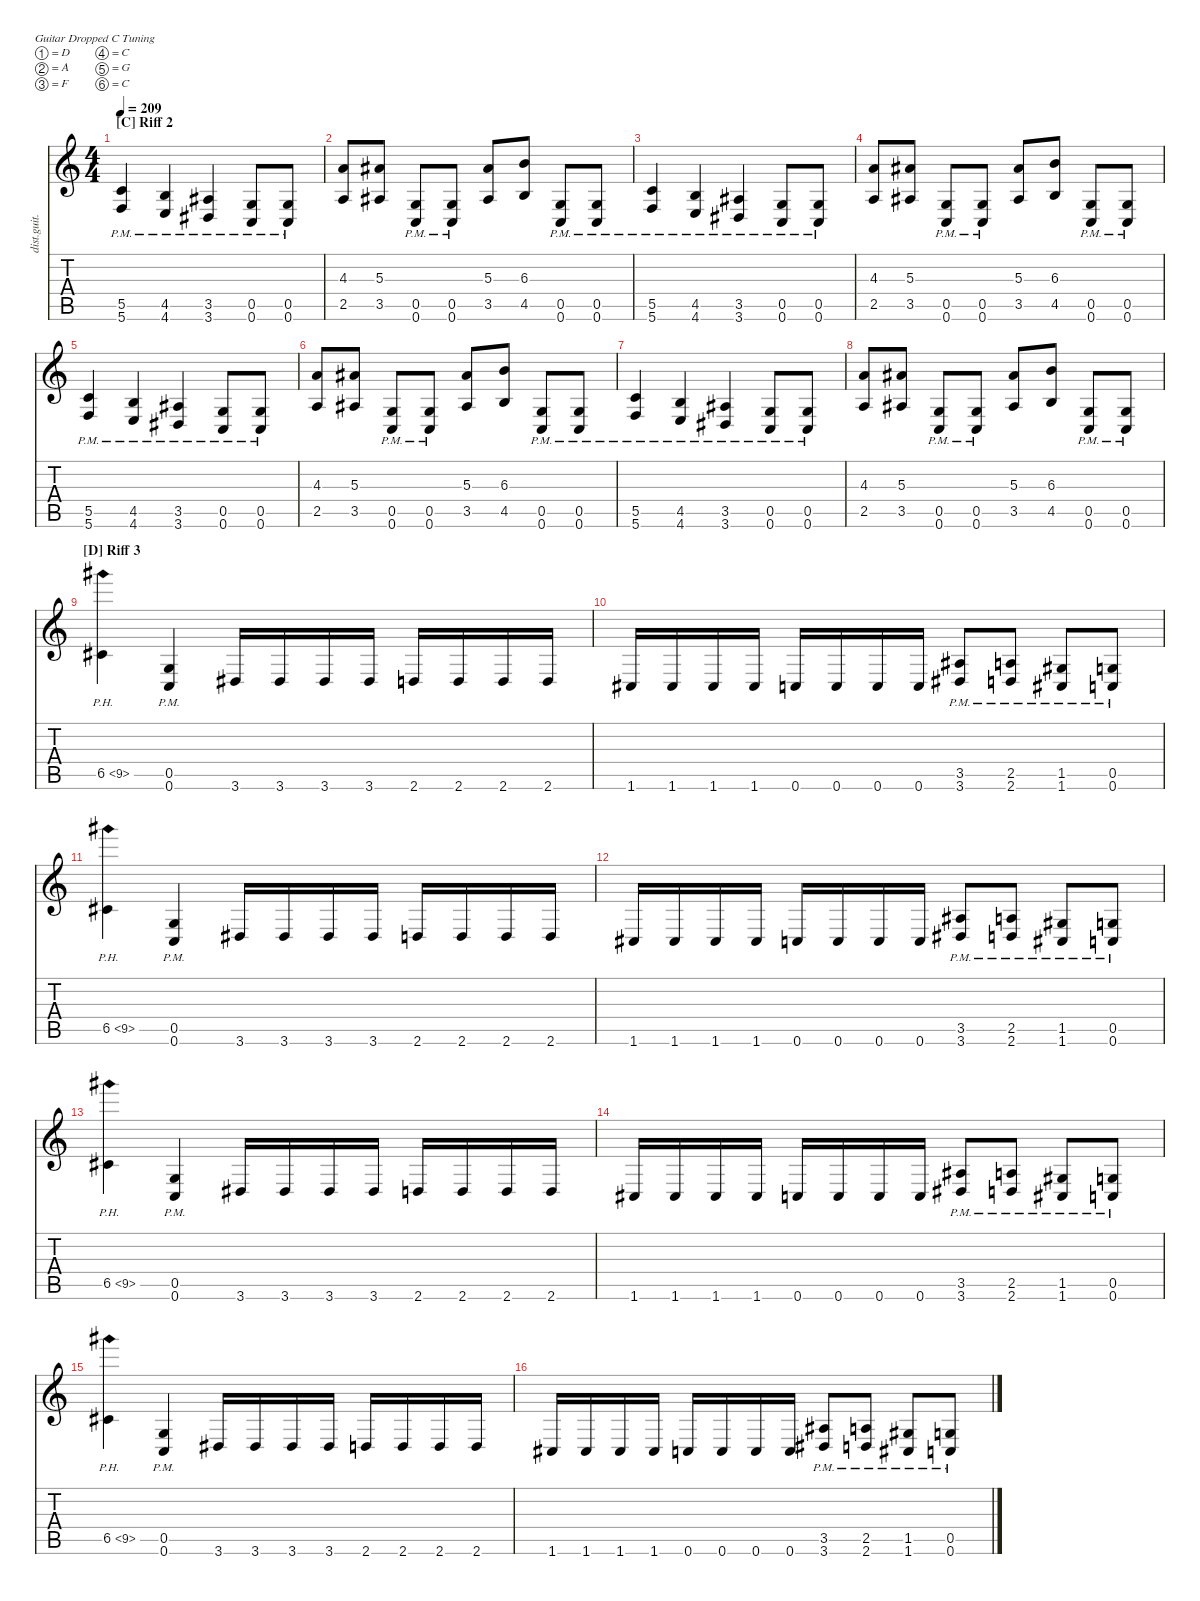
\hideDynamics
\bracketExtendMode nobrackets
\track ("E.Guitar R" "dist.guit.") {instrument distortionguitar}
\staff {score tabs}
\tuning (D4 A3 F3 C3 G2 C2)
\ts (4 4)
\section ("C" "Riff 2")
\tempo 209
\clef g2
\ks c
(5.6{pm} 5.5{pm}).4{dy mf beam Up} (4.6{pm} 4.5{pm}).4{beam Up} (3.6{pm acc #} 3.5{pm acc #}).4{beam Up} (0.6{pm} 0.5{pm}).8{beam Up} (0.6{pm} 0.5{pm}).8{beam Up} |
(2.5 4.3).8{beam Up} (3.5{acc #} 5.3{acc #}).8{beam Up} (0.6{pm} 0.5{pm}).8{beam Up} (0.6{pm} 0.5{pm}).8{beam Up} (3.5{acc #} 5.3{acc #}).8{beam Up} (4.5 6.3).8{beam Up} (0.6{pm} 0.5{pm}).8{beam Up} (0.6{pm} 0.5{pm}).8{beam Up} |
(5.6{pm} 5.5{pm}).4{beam Up} (4.6{pm} 4.5{pm}).4{beam Up} (3.6{pm acc #} 3.5{pm acc #}).4{beam Up} (0.6{pm} 0.5{pm}).8{beam Up} (0.6{pm} 0.5{pm}).8{beam Up} |
(2.5 4.3).8{beam Up} (3.5{acc #} 5.3{acc #}).8{beam Up} (0.6{pm} 0.5{pm}).8{beam Up} (0.6{pm} 0.5{pm}).8{beam Up} (3.5{acc #} 5.3{acc #}).8{beam Up} (4.5 6.3).8{beam Up} (0.6{pm} 0.5{pm}).8{beam Up} (0.6{pm} 0.5{pm}).8{beam Up} |
(5.6{pm} 5.5{pm}).4{beam Up} (4.6{pm} 4.5{pm}).4{beam Up} (3.6{pm acc #} 3.5{pm acc #}).4{beam Up} (0.6{pm} 0.5{pm}).8{beam Up} (0.6{pm} 0.5{pm}).8{beam Up} |
(2.5 4.3).8{beam Up} (3.5{acc #} 5.3{acc #}).8{beam Up} (0.6{pm} 0.5{pm}).8{beam Up} (0.6{pm} 0.5{pm}).8{beam Up} (3.5{acc #} 5.3{acc #}).8{beam Up} (4.5 6.3).8{beam Up} (0.6{pm} 0.5{pm}).8{beam Up} (0.6{pm} 0.5{pm}).8{beam Up} |
(5.6{pm} 5.5{pm}).4{beam Up} (4.6{pm} 4.5{pm}).4{beam Up} (3.6{pm acc #} 3.5{pm acc #}).4{beam Up} (0.6{pm} 0.5{pm}).8{beam Up} (0.6{pm} 0.5{pm}).8{beam Up} |
(2.5 4.3).8{beam Up} (3.5{acc #} 5.3{acc #}).8{beam Up} (0.6{pm} 0.5{pm}).8{beam Up} (0.6{pm} 0.5{pm}).8{beam Up} (3.5{acc #} 5.3{acc #}).8{beam Up} (4.5 6.3).8{beam Up} (0.6{pm} 0.5{pm}).8{beam Up} (0.6{pm} 0.5{pm}).8{beam Up} |
\section ("D" "Riff 3")
6.5{ph 3 acc #}.4{beam Down} (0.6{pm} 0.5{pm}).4{beam Up} 3.6{acc #}.16{beam Up} 3.6{acc #}.16{beam Up} 3.6{acc #}.16{beam Up} 3.6{acc #}.16{beam Up} 2.6.16{beam Up} 2.6.16{beam Up} 2.6.16{beam Up} 2.6.16{beam Up} |
1.6{acc #}.16{beam Up} 1.6{acc #}.16{beam Up} 1.6{acc #}.16{beam Up} 1.6{acc #}.16{beam Up} 0.6.16{beam Up} 0.6.16{beam Up} 0.6.16{beam Up} 0.6.16{beam Up} (3.6{pm acc #} 3.5{pm acc #}).8{beam Up} (2.6{pm} 2.5{pm}).8{beam Up} (1.6{pm acc #} 1.5{pm acc #}).8{beam Up} (0.6{pm} 0.5{pm}).8{beam Up} |
6.5{ph 3 acc #}.4{beam Down} (0.6{pm} 0.5{pm}).4{beam Up} 3.6{acc #}.16{beam Up} 3.6{acc #}.16{beam Up} 3.6{acc #}.16{beam Up} 3.6{acc #}.16{beam Up} 2.6.16{beam Up} 2.6.16{beam Up} 2.6.16{beam Up} 2.6.16{beam Up} |
1.6{acc #}.16{beam Up} 1.6{acc #}.16{beam Up} 1.6{acc #}.16{beam Up} 1.6{acc #}.16{beam Up} 0.6.16{beam Up} 0.6.16{beam Up} 0.6.16{beam Up} 0.6.16{beam Up} (3.6{pm acc #} 3.5{pm acc #}).8{beam Up} (2.6{pm} 2.5{pm}).8{beam Up} (1.6{pm acc #} 1.5{pm acc #}).8{beam Up} (0.6{pm} 0.5{pm}).8{beam Up} |
6.5{ph 3 acc #}.4{beam Down} (0.6{pm} 0.5{pm}).4{beam Up} 3.6{acc #}.16{beam Up} 3.6{acc #}.16{beam Up} 3.6{acc #}.16{beam Up} 3.6{acc #}.16{beam Up} 2.6.16{beam Up} 2.6.16{beam Up} 2.6.16{beam Up} 2.6.16{beam Up} |
1.6{acc #}.16{beam Up} 1.6{acc #}.16{beam Up} 1.6{acc #}.16{beam Up} 1.6{acc #}.16{beam Up} 0.6.16{beam Up} 0.6.16{beam Up} 0.6.16{beam Up} 0.6.16{beam Up} (3.6{pm acc #} 3.5{pm acc #}).8{beam Up} (2.6{pm} 2.5{pm}).8{beam Up} (1.6{pm acc #} 1.5{pm acc #}).8{beam Up} (0.6{pm} 0.5{pm}).8{beam Up} |
6.5{ph 3 acc #}.4{beam Down} (0.6{pm} 0.5{pm}).4{beam Up} 3.6{acc #}.16{beam Up} 3.6{acc #}.16{beam Up} 3.6{acc #}.16{beam Up} 3.6{acc #}.16{beam Up} 2.6.16{beam Up} 2.6.16{beam Up} 2.6.16{beam Up} 2.6.16{beam Up} |
1.6{acc #}.16{beam Up} 1.6{acc #}.16{beam Up} 1.6{acc #}.16{beam Up} 1.6{acc #}.16{beam Up} 0.6.16{beam Up} 0.6.16{beam Up} 0.6.16{beam Up} 0.6.16{beam Up} (3.6{pm acc #} 3.5{pm acc #}).8{beam Up} (2.6{pm} 2.5{pm}).8{beam Up} (1.6{pm acc #} 1.5{pm acc #}).8{beam Up} (0.6{pm} 0.5{pm}).8{beam Up}
